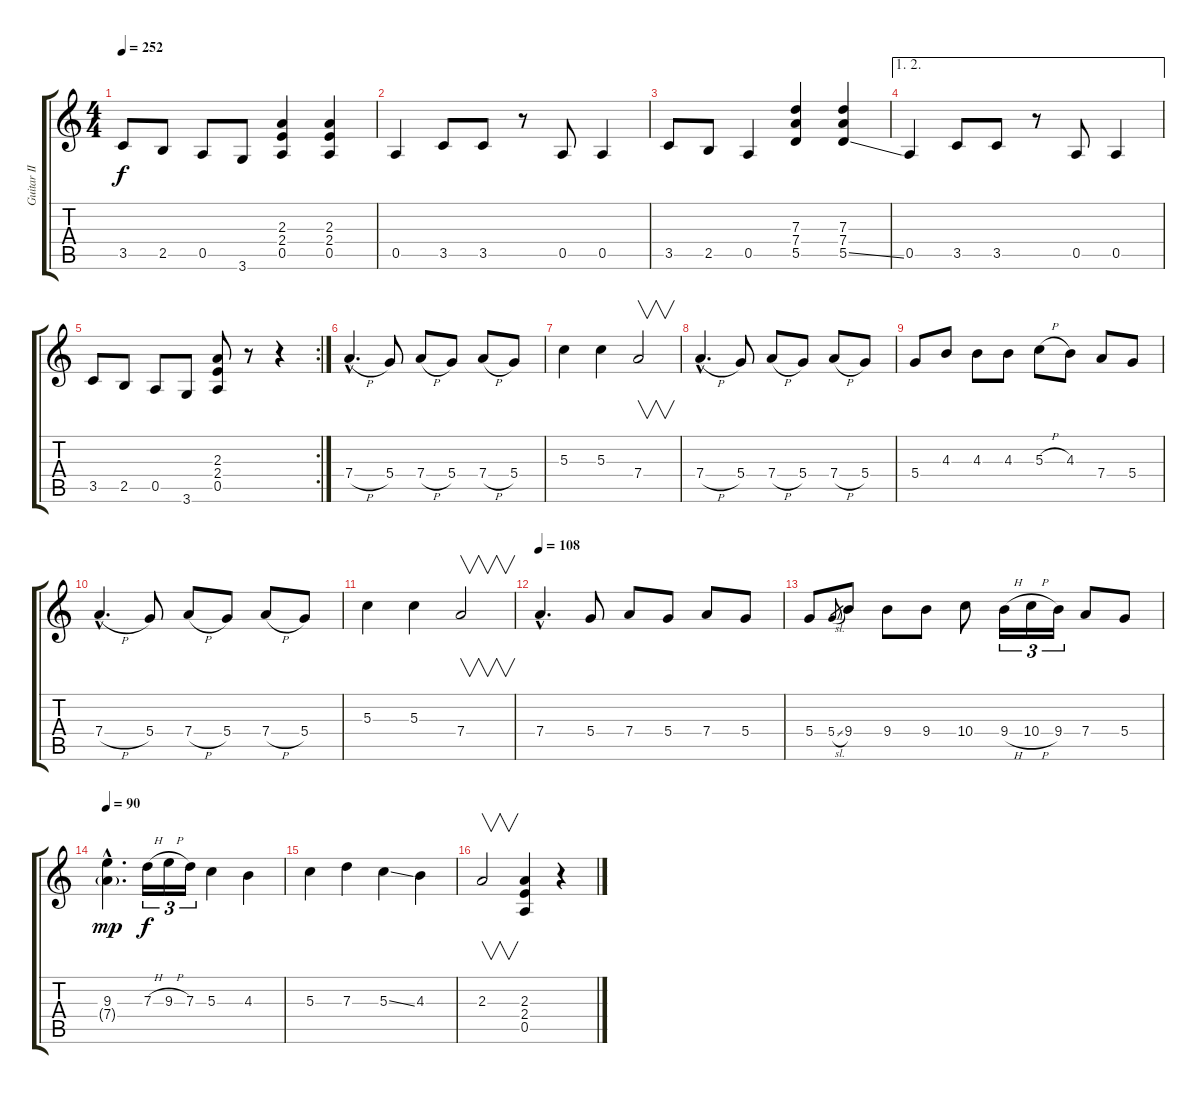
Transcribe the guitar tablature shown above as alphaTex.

\track ("Guitar II" "Guitar II") {instrument distortionguitar}
\staff {score tabs}
\tuning (E4 B3 G3 D3 A2 E2) {hide}
\ts (4 4)
\tempo 252
\clef g2
\ks c
3.5.8{dy f} 2.5.8 0.5.8 3.6.8 (2.3 2.4 0.5).4 (2.3 2.4 0.5).4 |
0.5.4 3.5.8 3.5.8 r.8 0.5.8 0.5.4 |
3.5.8 2.5.8 0.5.4 (7.3 7.4 5.5).4 (7.3 7.4 5.5{ss}).4 |
\ae (1 2)
0.5.4 3.5.8 3.5.8 r.8 0.5.8 0.5.4 |
\rc 2
3.5.8 2.5.8 0.5.8 3.6.8 (2.3 2.4 0.5).8 r.8 r.4 |
7.4{h hac}.4{d} 5.4.8 7.4{h}.8 5.4.8 7.4{h}.8 5.4.8 |
5.3.4 5.3.4 7.4.2{v} |
7.4{h hac}.4{d} 5.4.8 7.4{h}.8 5.4.8 7.4{h}.8 5.4.8 |
5.4.8 4.3.8 4.3.8 4.3.8 5.3{h}.8 4.3.8 7.4.8 5.4.8 |
7.4{h hac}.4{d} 5.4.8 7.4{h}.8 5.4.8 7.4{h}.8 5.4.8 |
5.3.4 5.3.4 7.4.2{v} |
\tempo 108
7.4{hac}.4{d} 5.4.8 7.4.8 5.4.8 7.4.8 5.4.8 |
5.4.8 5.4{sl}.8{gr} 9.4.8 9.4.8 9.4.8 10.4.8 9.4{h}.16{tu (3 2)} 10.4{h}.16{tu (3 2)} 9.4.16{tu (3 2)} 7.4.8 5.4.8 |
\tempo 90
(9.3{hac} 7.4{g hac}).4{d dy mp} 7.3{h}.16{tu (3 2) dy f} 9.3{h}.16{tu (3 2)} 7.3.16{tu (3 2)} 5.3.4 4.3.4 |
5.3.4 7.3.4 5.3{ss}.4 4.3.4 |
2.3.2{v} (2.3 2.4 0.5).4 r.4
